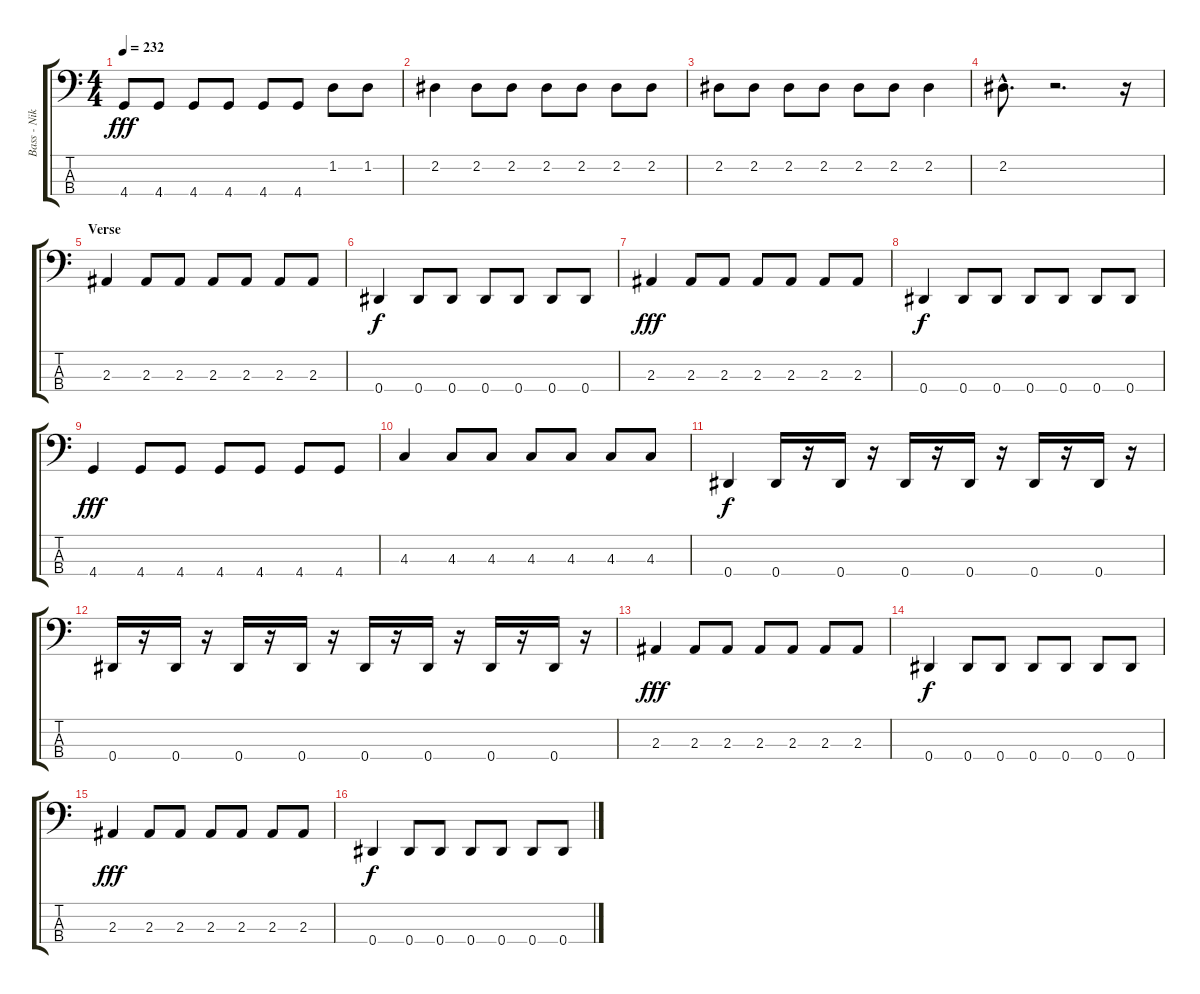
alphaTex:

\track ("Bass - Nikola" "Bass - Nik") {instrument electricbassfinger}
\staff {score tabs}
\tuning (Gb2 Db2 Ab1 Eb1) {hide}
\ts (4 4)
\tempo 232
\clef f4
\ks c
4.4.8{dy fff} 4.4.8 4.4.8 4.4.8 4.4.8 4.4.8 1.2.8 1.2.8 |
2.2.4 2.2.8 2.2.8 2.2.8 2.2.8 2.2.8 2.2.8 |
2.2.8 2.2.8 2.2.8 2.2.8 2.2.8 2.2.8 2.2.4 |
2.2{hac}.8{d} r.2{d} r.16 |
\section ("" "Verse")
2.3.4 2.3.8 2.3.8 2.3.8 2.3.8 2.3.8 2.3.8 |
0.4.4{dy f} 0.4.8 0.4.8 0.4.8 0.4.8 0.4.8 0.4.8 |
2.3.4{dy fff} 2.3.8 2.3.8 2.3.8 2.3.8 2.3.8 2.3.8 |
0.4.4{dy f} 0.4.8 0.4.8 0.4.8 0.4.8 0.4.8 0.4.8 |
4.4.4{dy fff} 4.4.8 4.4.8 4.4.8 4.4.8 4.4.8 4.4.8 |
4.3.4 4.3.8 4.3.8 4.3.8 4.3.8 4.3.8 4.3.8 |
0.4.4{dy f} 0.4.16 r.16 0.4.16 r.16 0.4.16 r.16 0.4.16 r.16 0.4.16 r.16 0.4.16 r.16 |
0.4.16 r.16 0.4.16 r.16 0.4.16 r.16 0.4.16 r.16 0.4.16 r.16 0.4.16 r.16 0.4.16 r.16 0.4.16 r.16 |
2.3.4{dy fff} 2.3.8 2.3.8 2.3.8 2.3.8 2.3.8 2.3.8 |
0.4.4{dy f} 0.4.8 0.4.8 0.4.8 0.4.8 0.4.8 0.4.8 |
2.3.4{dy fff} 2.3.8 2.3.8 2.3.8 2.3.8 2.3.8 2.3.8 |
0.4.4{dy f} 0.4.8 0.4.8 0.4.8 0.4.8 0.4.8 0.4.8
